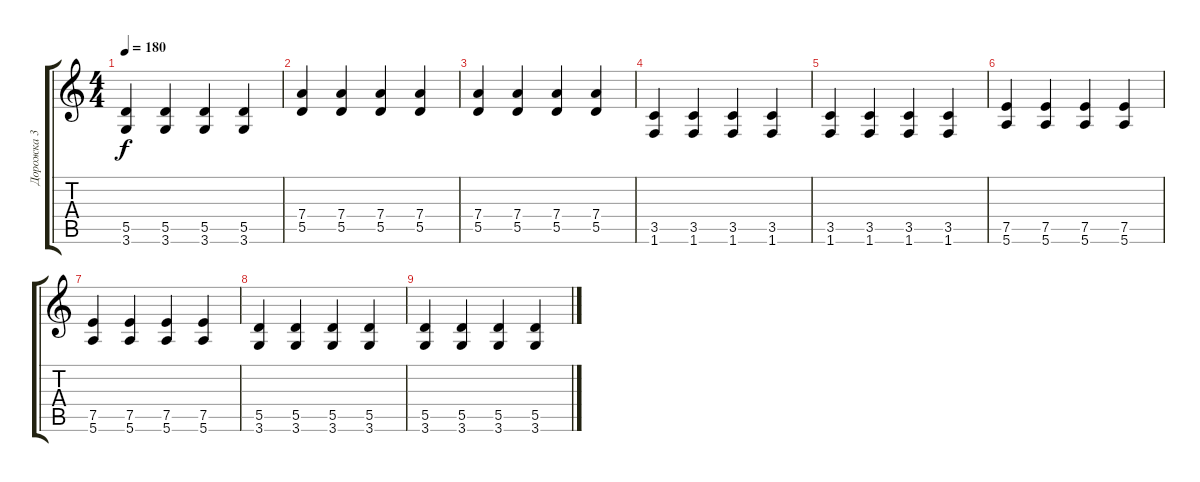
\track ("Дорожка 3" "Дорожка 3") {instrument overdrivenguitar}
\staff {score tabs}
\tuning (E4 B3 G3 D3 A2 E2) {hide}
\ts (4 4)
\tempo 180
\clef g2
\ks c
(5.5 3.6).4{dy f} (5.5 3.6).4 (5.5 3.6).4 (5.5 3.6).4 |
(7.4 5.5).4 (7.4 5.5).4 (7.4 5.5).4 (7.4 5.5).4 |
(7.4 5.5).4 (7.4 5.5).4 (7.4 5.5).4 (7.4 5.5).4 |
(3.5 1.6).4 (3.5 1.6).4 (3.5 1.6).4 (3.5 1.6).4 |
(3.5 1.6).4 (3.5 1.6).4 (3.5 1.6).4 (3.5 1.6).4 |
(7.5 5.6).4 (7.5 5.6).4 (7.5 5.6).4 (7.5 5.6).4 |
(7.5 5.6).4 (7.5 5.6).4 (7.5 5.6).4 (7.5 5.6).4 |
(5.5 3.6).4 (5.5 3.6).4 (5.5 3.6).4 (5.5 3.6).4 |
(5.5 3.6).4 (5.5 3.6).4 (5.5 3.6).4 (5.5 3.6).4
